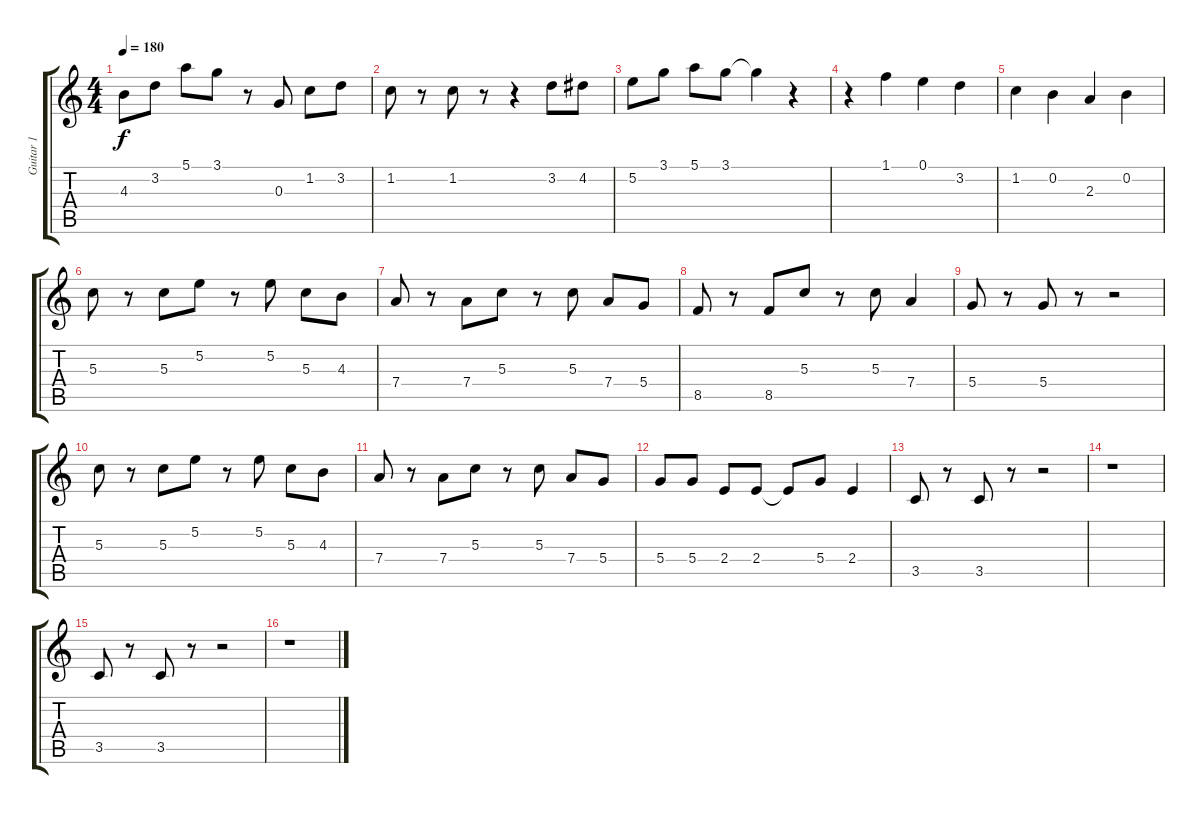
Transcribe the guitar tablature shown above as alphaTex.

\track ("Guitar 1" "Guitar 1") {instrument electricguitarclean}
\staff {score tabs}
\tuning (E4 B3 G3 D3 A2 E2) {hide}
\ts (4 4)
\tempo 180
\clef g2
\ks c
4.3.8{dy f} 3.2.8 5.1.8 3.1.8 r.8 0.3.8 1.2.8 3.2.8 |
1.2.8 r.8 1.2.8 r.8 r.4 3.2.8 4.2.8 |
5.2.8 3.1.8 5.1.8 3.1.8 3.1{t}.4 r.4 |
r.4 1.1.4 0.1.4 3.2.4 |
1.2.4 0.2.4 2.3.4 0.2.4 |
5.3.8 r.8 5.3.8 5.2.8 r.8 5.2.8 5.3.8 4.3.8 |
7.4.8 r.8 7.4.8 5.3.8 r.8 5.3.8 7.4.8 5.4.8 |
8.5.8 r.8 8.5.8 5.3.8 r.8 5.3.8 7.4.4 |
5.4.8 r.8 5.4.8 r.8 r.2 |
5.3.8 r.8 5.3.8 5.2.8 r.8 5.2.8 5.3.8 4.3.8 |
7.4.8 r.8 7.4.8 5.3.8 r.8 5.3.8 7.4.8 5.4.8 |
5.4.8 5.4.8 2.4.8 2.4.8 2.4{t}.8 5.4.8 2.4.4 |
3.5.8 r.8 3.5.8 r.8 r.2 |
r.1 |
3.5.8 r.8 3.5.8 r.8 r.2 |
r.1
